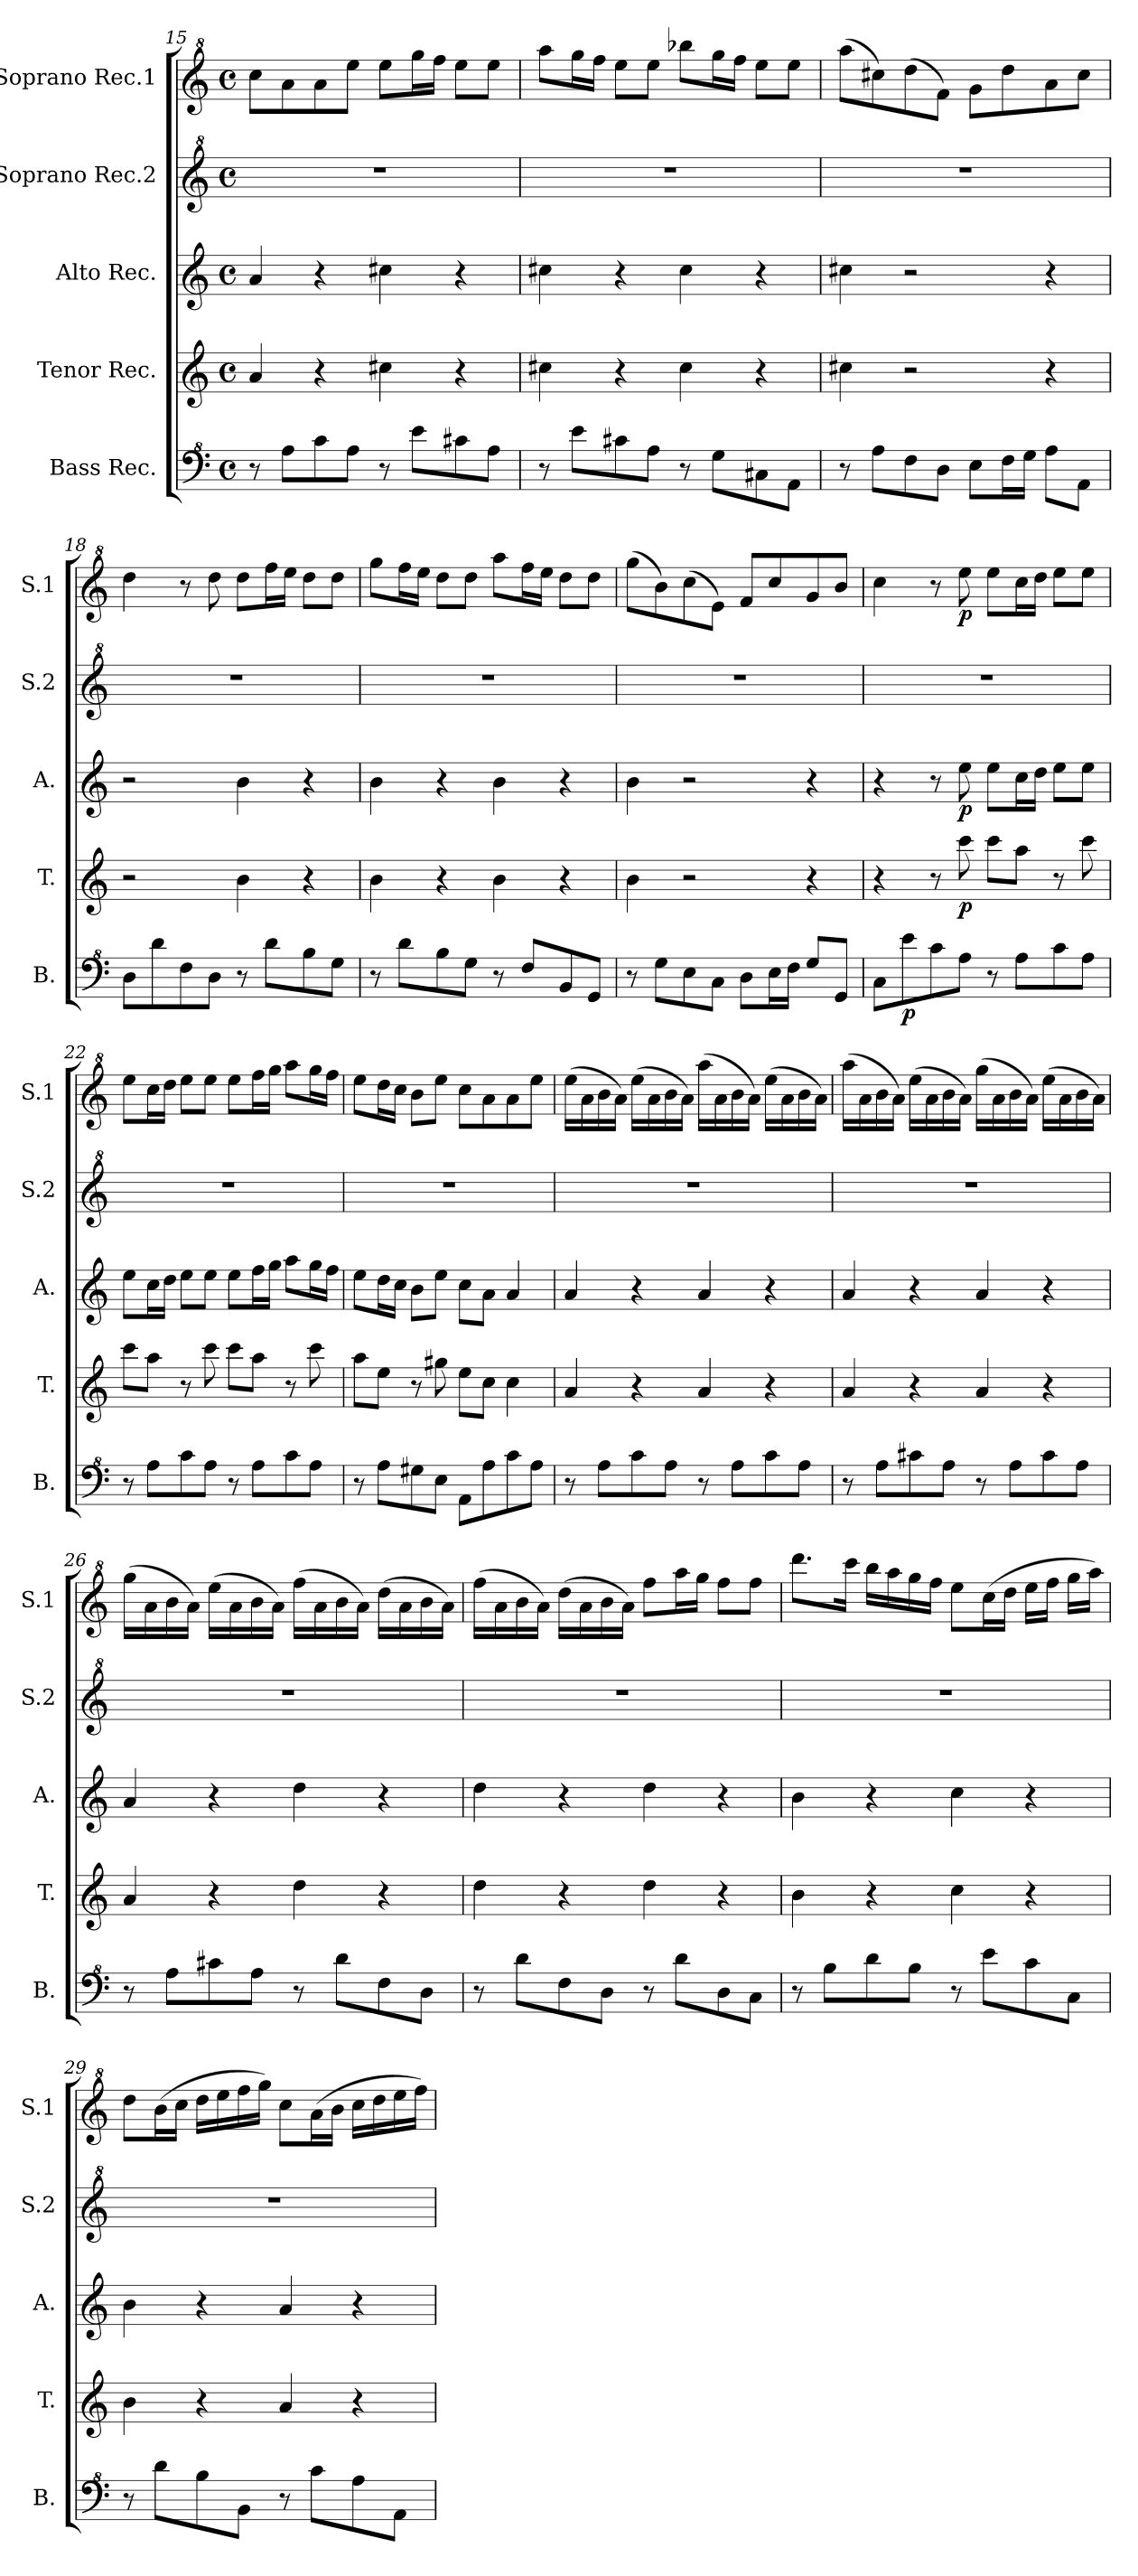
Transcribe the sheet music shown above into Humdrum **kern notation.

**kern	**dynam	**kern	**dynam	**kern	**dynam	**kern	**kern	**dynam
*part5	*part5	*part4	*part4	*part3	*part3	*part2	*part1	*part1
*staff5	*staff5	*staff4	*staff4	*staff3	*staff3	*staff2	*staff1	*staff1
*I"Bass Rec.	*	*I"Tenor Rec.	*	*I"Alto Rec.	*	*I"Soprano Rec.2	*I"Soprano Rec.1	*
*I'B.	*	*I'T.	*	*I'A.	*	*I'S.2	*I'S.1	*
*clefF^4	*	*clefG2	*	*clefG2	*	*clefG^2	*clefG^2	*
*k[]	*	*k[]	*	*k[]	*	*k[]	*k[]	*
*M4/4	*	*M4/4	*	*M4/4	*	*M4/4	*M4/4	*
*met(c)	*	*met(c)	*	*met(c)	*	*met(c)	*met(c)	*
=15	=15	=15	=15	=15	=15	=15	=15	=15
8r	.	4a/	.	4a/	.	1r	8ccc\L	.
8a\L	.	.	.	.	.	.	8aa\	.
8cc\	.	4r	.	4r	.	.	8aa\	.
8a\J	.	.	.	.	.	.	8eee\J	.
8r	.	4cc#X\	.	4cc#X\	.	.	8eee\L	.
8ee\L	.	.	.	.	.	.	16ggg\L	.
.	.	.	.	.	.	.	16fff\JJ	.
8cc#X\	.	4r	.	4r	.	.	8eee\L	.
8a\J	.	.	.	.	.	.	8eee\J	.
=16	=16	=16	=16	=16	=16	=16	=16	=16
8r	.	4cc#X\	.	4cc#X\	.	1r	8aaa\L	.
8ee\L	.	.	.	.	.	.	16ggg\L	.
.	.	.	.	.	.	.	16fff\JJ	.
8cc#X\	.	4r	.	4r	.	.	8eee\L	.
8a\J	.	.	.	.	.	.	8eee\J	.
8r	.	4cc#\	.	4cc#\	.	.	8bbb-X\L	.
8g\L	.	.	.	.	.	.	16ggg\L	.
.	.	.	.	.	.	.	16fff\JJ	.
8c#X\	.	4r	.	4r	.	.	8eee\L	.
8A\J	.	.	.	.	.	.	8eee\J	.
=17	=17	=17	=17	=17	=17	=17	=17	=17
8r	.	4cc#X\	.	4cc#X\	.	1r	(8aaa\L	.
8a\L	.	.	.	.	.	.	8ccc#X\)	.
8f\	.	2r	.	2r	.	.	(8ddd\	.
8d\J	.	.	.	.	.	.	8ff\J)	.
8e\L	.	.	.	.	.	.	8gg\L	.
16f\L	.	.	.	.	.	.	8ddd\	.
16g\JJ	.	.	.	.	.	.	.	.
8a\L	.	4r	.	4r	.	.	8aa\	.
8A\J	.	.	.	.	.	.	8ccc#\J	.
=18	=18	=18	=18	=18	=18	=18	=18	=18
8d\L	.	2r	.	2r	.	1r	4ddd\	.
8dd\	.	.	.	.	.	.	.	.
8f\	.	.	.	.	.	.	8r	.
8d\J	.	.	.	.	.	.	8ddd\	.
8r	.	4b\	.	4b\	.	.	8ddd\L	.
8dd\L	.	.	.	.	.	.	16fff\L	.
.	.	.	.	.	.	.	16eee\JJ	.
8b\	.	4r	.	4r	.	.	8ddd\L	.
8g\J	.	.	.	.	.	.	8ddd\J	.
=19	=19	=19	=19	=19	=19	=19	=19	=19
8r	.	4b\	.	4b\	.	1r	8ggg\L	.
8dd\L	.	.	.	.	.	.	16fff\L	.
.	.	.	.	.	.	.	16eee\JJ	.
8b\	.	4r	.	4r	.	.	8ddd\L	.
8g\J	.	.	.	.	.	.	8ddd\J	.
8r	.	4b\	.	4b\	.	.	8aaa\L	.
8f/L	.	.	.	.	.	.	16fff\L	.
.	.	.	.	.	.	.	16eee\JJ	.
8B/	.	4r	.	4r	.	.	8ddd\L	.
8G/J	.	.	.	.	.	.	8ddd\J	.
!!LO:PB:g=z
=20	=20	=20	=20	=20	=20	=20	=20	=20
8r	.	4b\	.	4b\	.	1r	(8ggg\L	.
8g\L	.	.	.	.	.	.	8bb\)	.
8e\	.	2r	.	2r	.	.	(8ccc\	.
8c\J	.	.	.	.	.	.	8ee\J)	.
8d\L	.	.	.	.	.	.	8ff/L	.
16e\L	.	.	.	.	.	.	8ccc/	.
16f\JJ	.	.	.	.	.	.	.	.
8g/L	.	4r	.	4r	.	.	8gg/	.
8G/J	.	.	.	.	.	.	8bb/J	.
=21	=21	=21	=21	=21	=21	=21	=21	=21
8c\L	.	4r	.	4r	.	1r	4ccc\	.
!	!LO:DY:b	!	!	!	!	!	!	!
8ee\	p	.	.	.	.	.	.	.
8cc\	.	8r	.	8r	.	.	8r	.
!	!	!	!LO:DY:b	!	!LO:DY:b	!	!	!LO:DY:b
8a\J	.	8ccc\	p	8ee\	p	.	8eee\	p
8r	.	8ccc\L	.	8ee\L	.	.	8eee\L	.
8a\L	.	8aa\J	.	16cc\L	.	.	16ccc\L	.
.	.	.	.	16dd\JJ	.	.	16ddd\JJ	.
8cc\	.	8r	.	8ee\L	.	.	8eee\L	.
8a\J	.	8ccc\	.	8ee\J	.	.	8eee\J	.
=22	=22	=22	=22	=22	=22	=22	=22	=22
8r	.	8ccc\L	.	8ee\L	.	1r	8eee\L	.
8a\L	.	8aa\J	.	16cc\L	.	.	16ccc\L	.
.	.	.	.	16dd\JJ	.	.	16ddd\JJ	.
8cc\	.	8r	.	8ee\L	.	.	8eee\L	.
8a\J	.	8ccc\	.	8ee\J	.	.	8eee\J	.
8r	.	8ccc\L	.	8ee\L	.	.	8eee\L	.
8a\L	.	8aa\J	.	16ff\L	.	.	16fff\L	.
.	.	.	.	16gg\JJ	.	.	16ggg\JJ	.
8cc\	.	8r	.	8aa\L	.	.	8aaa\L	.
8a\J	.	8ccc\	.	16gg\L	.	.	16ggg\L	.
.	.	.	.	16ff\JJ	.	.	16fff\JJ	.
=23	=23	=23	=23	=23	=23	=23	=23	=23
8r	.	8aa\L	.	8ee\L	.	1r	8eee\L	.
8a\L	.	8ee\J	.	16dd\L	.	.	16ddd\L	.
.	.	.	.	16cc\JJ	.	.	16ccc\JJ	.
8g#X\	.	8r	.	8b\L	.	.	8bb\L	.
8e\J	.	8gg#X\	.	8ee\J	.	.	8eee\J	.
8A\L	.	8ee\L	.	8cc\L	.	.	8ccc\L	.
8a\	.	8cc\J	.	8a\J	.	.	8aa\	.
8cc\	.	4cc\	.	4a/	.	.	8aa\	.
8a\J	.	.	.	.	.	.	8eee\J	.
=24	=24	=24	=24	=24	=24	=24	=24	=24
8r	.	4a/	.	4a/	.	1r	(16eee\LL	.
.	.	.	.	.	.	.	16aa\	.
8a\L	.	.	.	.	.	.	16bb\	.
.	.	.	.	.	.	.	16aa\JJ)	.
8cc\	.	4r	.	4r	.	.	(16eee\LL	.
.	.	.	.	.	.	.	16aa\	.
8a\J	.	.	.	.	.	.	16bb\	.
.	.	.	.	.	.	.	16aa\JJ)	.
8r	.	4a/	.	4a/	.	.	(16aaa\LL	.
.	.	.	.	.	.	.	16aa\	.
8a\L	.	.	.	.	.	.	16bb\	.
.	.	.	.	.	.	.	16aa\JJ)	.
8cc\	.	4r	.	4r	.	.	(16eee\LL	.
.	.	.	.	.	.	.	16aa\	.
8a\J	.	.	.	.	.	.	16bb\	.
.	.	.	.	.	.	.	16aa\JJ)	.
!!LO:LB:g=z
=25	=25	=25	=25	=25	=25	=25	=25	=25
8r	.	4a/	.	4a/	.	1r	(16aaa\LL	.
.	.	.	.	.	.	.	16aa\	.
8a\L	.	.	.	.	.	.	16bb\	.
.	.	.	.	.	.	.	16aa\JJ)	.
8cc#X\	.	4r	.	4r	.	.	(16eee\LL	.
.	.	.	.	.	.	.	16aa\	.
8a\J	.	.	.	.	.	.	16bb\	.
.	.	.	.	.	.	.	16aa\JJ)	.
8r	.	4a/	.	4a/	.	.	(16ggg\LL	.
.	.	.	.	.	.	.	16aa\	.
8a\L	.	.	.	.	.	.	16bb\	.
.	.	.	.	.	.	.	16aa\JJ)	.
8cc#\	.	4r	.	4r	.	.	(16eee\LL	.
.	.	.	.	.	.	.	16aa\	.
8a\J	.	.	.	.	.	.	16bb\	.
.	.	.	.	.	.	.	16aa\JJ)	.
=26	=26	=26	=26	=26	=26	=26	=26	=26
8r	.	4a/	.	4a/	.	1r	(16ggg\LL	.
.	.	.	.	.	.	.	16aa\	.
8a\L	.	.	.	.	.	.	16bb\	.
.	.	.	.	.	.	.	16aa\JJ)	.
8cc#X\	.	4r	.	4r	.	.	(16eee\LL	.
.	.	.	.	.	.	.	16aa\	.
8a\J	.	.	.	.	.	.	16bb\	.
.	.	.	.	.	.	.	16aa\JJ)	.
8r	.	4dd\	.	4dd\	.	.	(16fff\LL	.
.	.	.	.	.	.	.	16aa\	.
8dd\L	.	.	.	.	.	.	16bb\	.
.	.	.	.	.	.	.	16aa\JJ)	.
8f\	.	4r	.	4r	.	.	(16ddd\LL	.
.	.	.	.	.	.	.	16aa\	.
8d\J	.	.	.	.	.	.	16bb\	.
.	.	.	.	.	.	.	16aa\JJ)	.
=27	=27	=27	=27	=27	=27	=27	=27	=27
8r	.	4dd\	.	4dd\	.	1r	(16fff\LL	.
.	.	.	.	.	.	.	16aa\	.
8dd\L	.	.	.	.	.	.	16bb\	.
.	.	.	.	.	.	.	16aa\JJ)	.
8f\	.	4r	.	4r	.	.	(16ddd\LL	.
.	.	.	.	.	.	.	16aa\	.
8d\J	.	.	.	.	.	.	16bb\	.
.	.	.	.	.	.	.	16aa\JJ)	.
8r	.	4dd\	.	4dd\	.	.	8fff\L	.
8dd\L	.	.	.	.	.	.	16aaa\L	.
.	.	.	.	.	.	.	16ggg\JJ	.
8d\	.	4r	.	4r	.	.	8fff\L	.
8c\J	.	.	.	.	.	.	8fff\J	.
=28	=28	=28	=28	=28	=28	=28	=28	=28
8r	.	4b\	.	4b\	.	1r	8.dddd\L	.
8b\L	.	.	.	.	.	.	.	.
.	.	.	.	.	.	.	16cccc\Jk	.
8dd\	.	4r	.	4r	.	.	16bbb\LL	.
.	.	.	.	.	.	.	16aaa\	.
8b\J	.	.	.	.	.	.	16ggg\	.
.	.	.	.	.	.	.	16fff\JJ	.
8r	.	4cc\	.	4cc\	.	.	8eee\L	.
8ee\L	.	.	.	.	.	.	(16ccc\L	.
.	.	.	.	.	.	.	16ddd\JJ	.
8cc\	.	4r	.	4r	.	.	16eee\LL	.
.	.	.	.	.	.	.	16fff\JJ	.
8c\J	.	.	.	.	.	.	16ggg\LL	.
.	.	.	.	.	.	.	16aaa\JJ)	.
!!LO:LB:g=z
=29	=29	=29	=29	=29	=29	=29	=29	=29
8r	.	4b\	.	4b\	.	1r	8ddd\L	.
8dd\L	.	.	.	.	.	.	(16bb\L	.
.	.	.	.	.	.	.	16ccc\JJ	.
8b\	.	4r	.	4r	.	.	16ddd\LL	.
.	.	.	.	.	.	.	16eee\	.
8B\J	.	.	.	.	.	.	16fff\	.
.	.	.	.	.	.	.	16ggg\JJ)	.
8r	.	4a/	.	4a/	.	.	8ccc\L	.
8cc\L	.	.	.	.	.	.	(16aa\L	.
.	.	.	.	.	.	.	16bb\JJ	.
8a\	.	4r	.	4r	.	.	16ccc\LL	.
.	.	.	.	.	.	.	16ddd\	.
8A\J	.	.	.	.	.	.	16eee\	.
.	.	.	.	.	.	.	16fff\JJ)	.
=	=	=	=	=	=	=	=	=
*-	*-	*-	*-	*-	*-	*-	*-	*-
